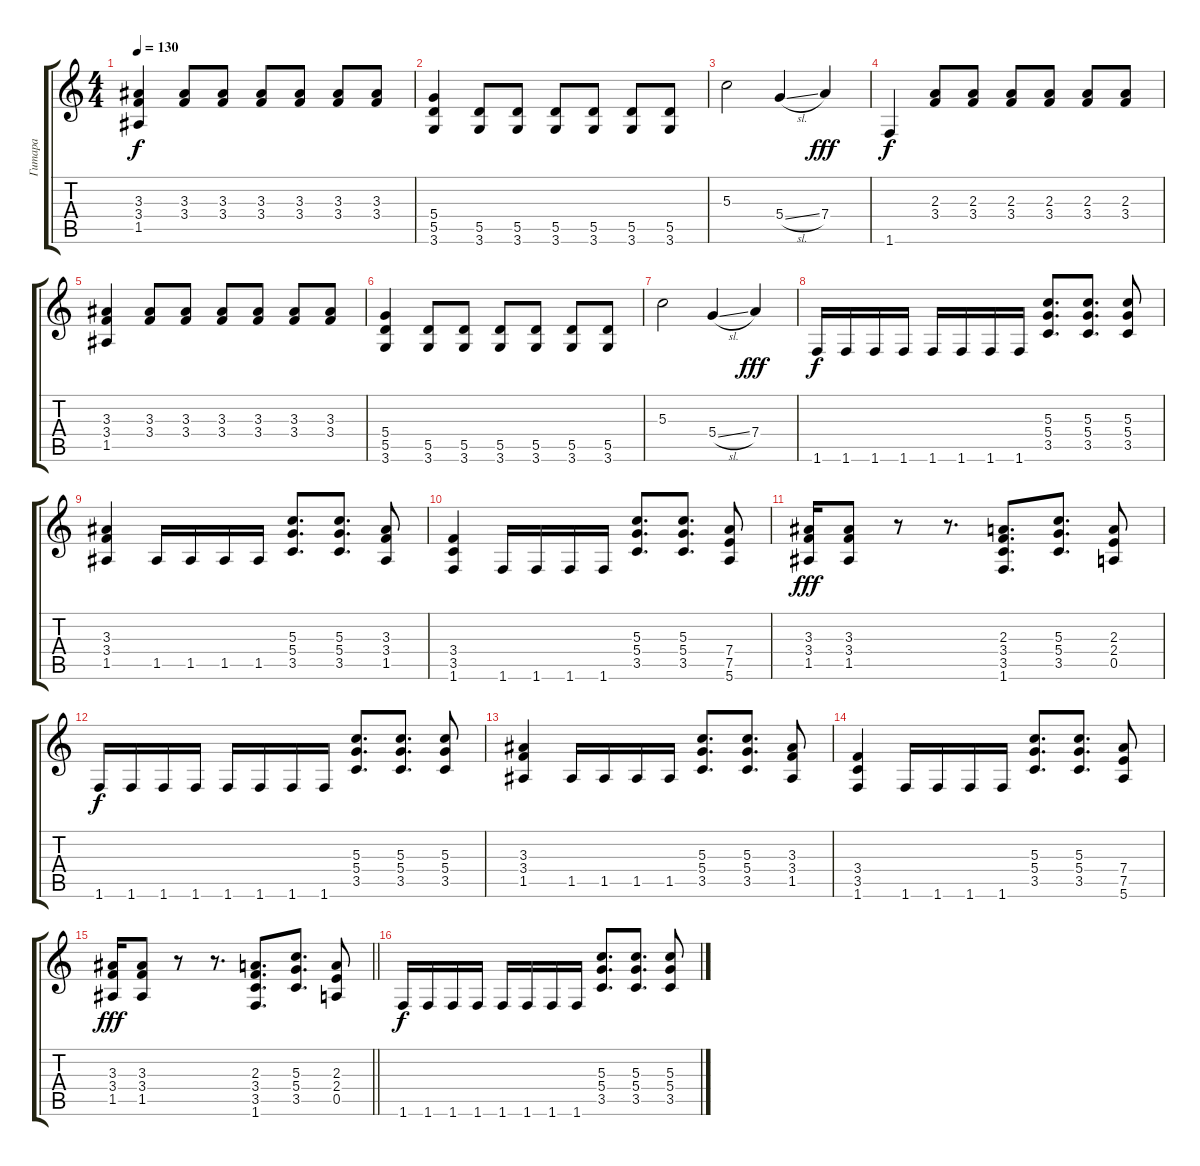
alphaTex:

\track ("Гитара" "Гитара") {instrument distortionguitar}
\staff {score tabs}
\tuning (E4 B3 G3 D3 A2 E2) {hide}
\ts (4 4)
\tempo 130
\clef g2
\ks c
(3.3 3.4 1.5).4{dy f} (3.3 3.4).8 (3.3 3.4).8 (3.3 3.4).8 (3.3 3.4).8 (3.3 3.4).8 (3.3 3.4).8 |
(5.4 5.5 3.6).4 (5.5 3.6).8 (5.5 3.6).8 (5.5 3.6).8 (5.5 3.6).8 (5.5 3.6).8 (5.5 3.6).8 |
5.3.2 5.4{sl}.4 7.4.4{dy fff} |
1.6.4{dy f} (2.3 3.4).8 (2.3 3.4).8 (2.3 3.4).8 (2.3 3.4).8 (2.3 3.4).8 (2.3 3.4).8 |
(3.3 3.4 1.5).4 (3.3 3.4).8 (3.3 3.4).8 (3.3 3.4).8 (3.3 3.4).8 (3.3 3.4).8 (3.3 3.4).8 |
(5.4 5.5 3.6).4 (5.5 3.6).8 (5.5 3.6).8 (5.5 3.6).8 (5.5 3.6).8 (5.5 3.6).8 (5.5 3.6).8 |
5.3.2 5.4{sl}.4 7.4.4{dy fff} |
1.6.16{dy f} 1.6.16 1.6.16 1.6.16 1.6.16 1.6.16 1.6.16 1.6.16 (5.3 5.4 3.5).8{d} (5.3 5.4 3.5).8{d} (5.3 5.4 3.5).8 |
(3.3 3.4 1.5).4 1.5.16 1.5.16 1.5.16 1.5.16 (5.3 5.4 3.5).8{d} (5.3 5.4 3.5).8{d} (3.3 3.4 1.5).8 |
(3.4 3.5 1.6).4 1.6.16 1.6.16 1.6.16 1.6.16 (5.3 5.4 3.5).8{d} (5.3 5.4 3.5).8{d} (7.4 7.5 5.6).8 |
(3.3 3.4 1.5).16{dy fff} (3.3 3.4 1.5).8 r.8 r.8{d} (2.3 3.4 3.5 1.6).8{d} (5.3 5.4 3.5).8{d} (2.3 2.4 0.5).8 |
1.6.16{dy f} 1.6.16 1.6.16 1.6.16 1.6.16 1.6.16 1.6.16 1.6.16 (5.3 5.4 3.5).8{d} (5.3 5.4 3.5).8{d} (5.3 5.4 3.5).8 |
(3.3 3.4 1.5).4 1.5.16 1.5.16 1.5.16 1.5.16 (5.3 5.4 3.5).8{d} (5.3 5.4 3.5).8{d} (3.3 3.4 1.5).8 |
(3.4 3.5 1.6).4 1.6.16 1.6.16 1.6.16 1.6.16 (5.3 5.4 3.5).8{d} (5.3 5.4 3.5).8{d} (7.4 7.5 5.6).8 |
\barLineRight lightlight
(3.3 3.4 1.5).16{dy fff} (3.3 3.4 1.5).8 r.8 r.8{d} (2.3 3.4 3.5 1.6).8{d} (5.3 5.4 3.5).8{d} (2.3 2.4 0.5).8 |
1.6.16{dy f} 1.6.16 1.6.16 1.6.16 1.6.16 1.6.16 1.6.16 1.6.16 (5.3 5.4 3.5).8{d} (5.3 5.4 3.5).8{d} (5.3 5.4 3.5).8
